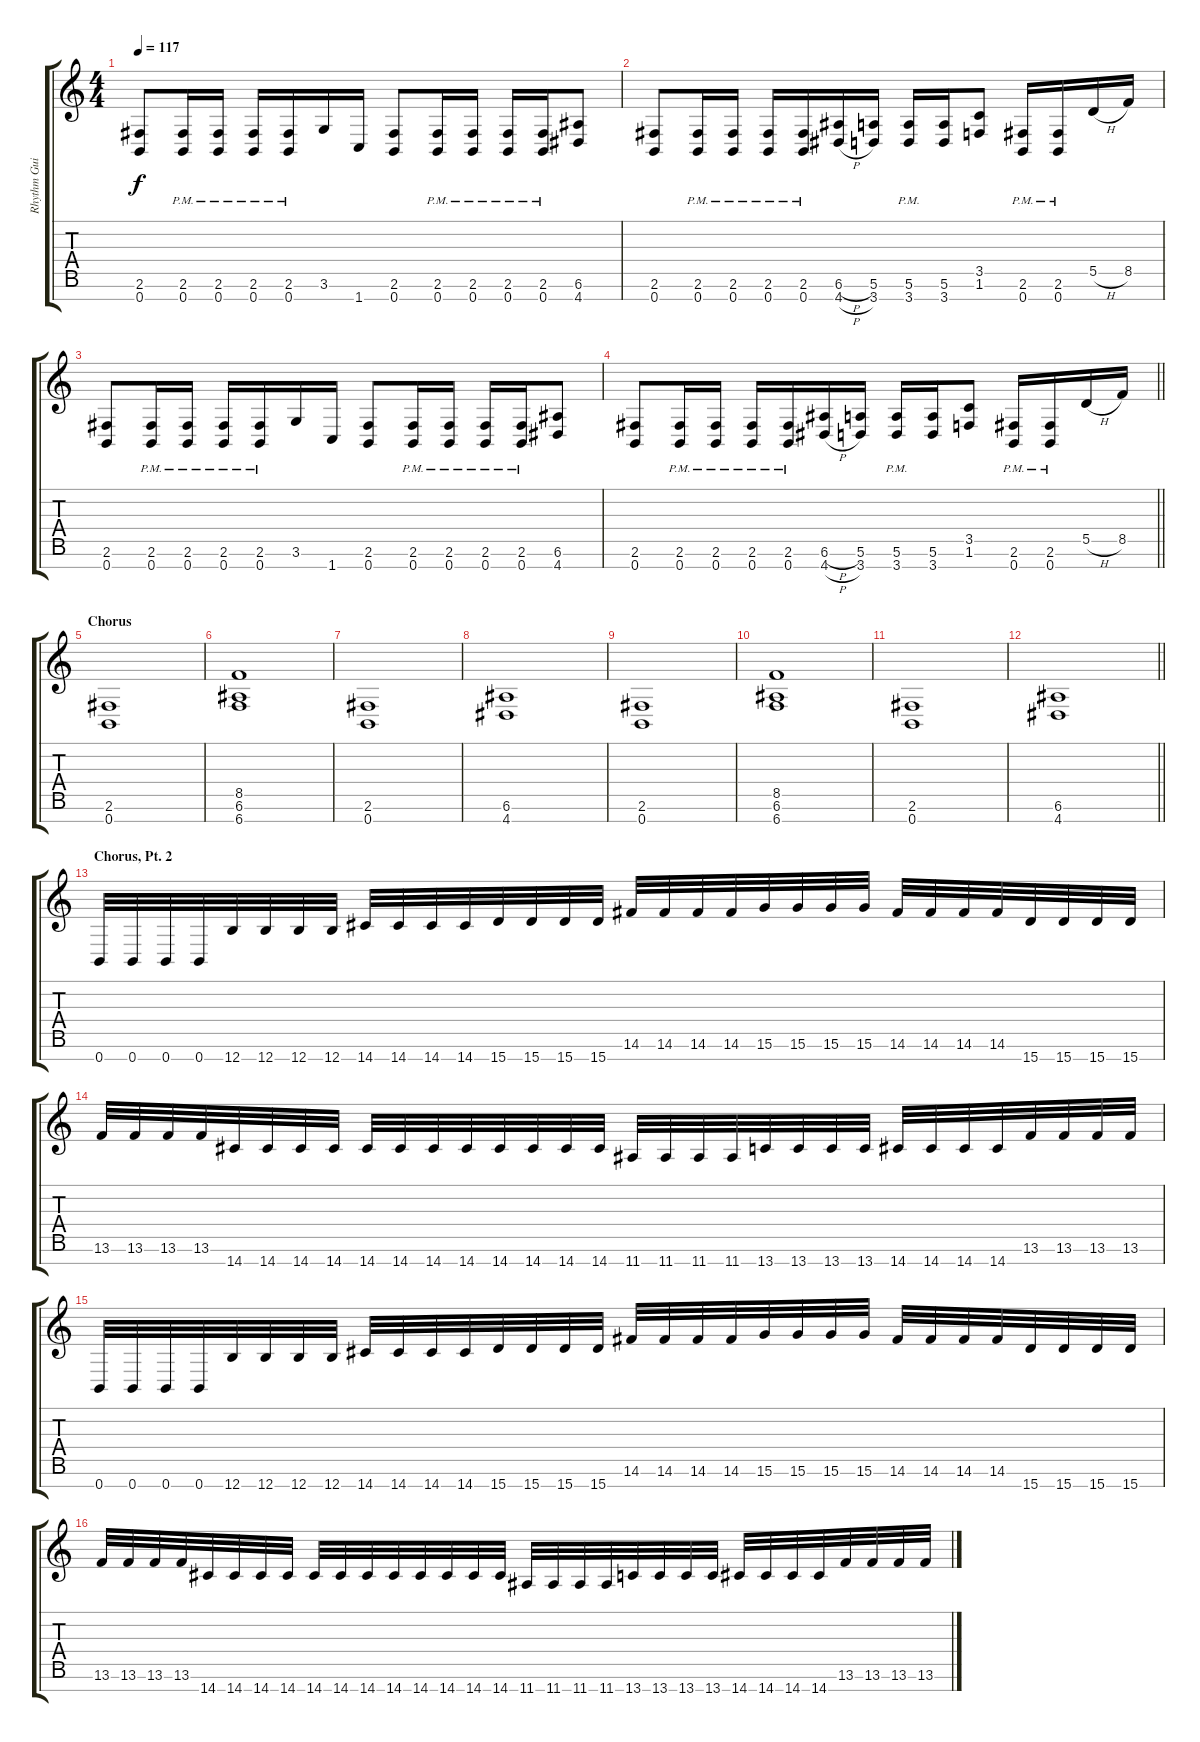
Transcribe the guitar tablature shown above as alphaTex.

\track ("Rhythm Guitar 1" "Rhythm Gui") {instrument distortionguitar}
\staff {score tabs}
\tuning (E4 B3 G3 D3 A2 E2 B1) {hide}
\ts (4 4)
\tempo 117
\clef g2
\ks c
(2.6 0.7).8{dy f} (2.6{pm} 0.7{pm}).16 (2.6{pm} 0.7{pm}).16 (2.6{pm} 0.7{pm}).16 (2.6{pm} 0.7{pm}).16 3.6.16 1.7.16 (2.6 0.7).8 (2.6{pm} 0.7{pm}).16 (2.6{pm} 0.7{pm}).16 (2.6{pm} 0.7{pm}).16 (2.6{pm} 0.7{pm}).16 (6.6 4.7).8 |
(2.6 0.7).8 (2.6{pm} 0.7{pm}).16 (2.6{pm} 0.7{pm}).16 (2.6{pm} 0.7{pm}).16 (2.6{pm} 0.7{pm}).16 (6.6{h} 4.7{h}).16 (5.6 3.7).16 (5.6{pm} 3.7{pm}).16 (5.6 3.7).16 (3.5 1.6).8 (2.6{pm} 0.7{pm}).16 (2.6{pm} 0.7{pm}).16 5.5{h}.16 8.5.16 |
(2.6 0.7).8 (2.6{pm} 0.7{pm}).16 (2.6{pm} 0.7{pm}).16 (2.6{pm} 0.7{pm}).16 (2.6{pm} 0.7{pm}).16 3.6.16 1.7.16 (2.6 0.7).8 (2.6{pm} 0.7{pm}).16 (2.6{pm} 0.7{pm}).16 (2.6{pm} 0.7{pm}).16 (2.6{pm} 0.7{pm}).16 (6.6 4.7).8 |
\barLineRight lightlight
(2.6 0.7).8 (2.6{pm} 0.7{pm}).16 (2.6{pm} 0.7{pm}).16 (2.6{pm} 0.7{pm}).16 (2.6{pm} 0.7{pm}).16 (6.6{h} 4.7{h}).16 (5.6 3.7).16 (5.6{pm} 3.7{pm}).16 (5.6 3.7).16 (3.5 1.6).8 (2.6{pm} 0.7{pm}).16 (2.6{pm} 0.7{pm}).16 5.5{h}.16 8.5.16 |
\section ("" "Chorus")
(2.6 0.7).1 |
(8.5 6.6 6.7).1 |
(2.6 0.7).1 |
(6.6 4.7).1 |
(2.6 0.7).1 |
(8.5 6.6 6.7).1 |
(2.6 0.7).1 |
\barLineRight lightlight
(6.6 4.7).1 |
\section ("" "Chorus, Pt. 2")
0.7.32 0.7.32 0.7.32 0.7.32 12.7.32 12.7.32 12.7.32 12.7.32 14.7.32 14.7.32 14.7.32 14.7.32 15.7.32 15.7.32 15.7.32 15.7.32 14.6.32 14.6.32 14.6.32 14.6.32 15.6.32 15.6.32 15.6.32 15.6.32 14.6.32 14.6.32 14.6.32 14.6.32 15.7.32 15.7.32 15.7.32 15.7.32 |
13.6.32 13.6.32 13.6.32 13.6.32 14.7.32 14.7.32 14.7.32 14.7.32 14.7.32 14.7.32 14.7.32 14.7.32 14.7.32 14.7.32 14.7.32 14.7.32 11.7.32 11.7.32 11.7.32 11.7.32 13.7.32 13.7.32 13.7.32 13.7.32 14.7.32 14.7.32 14.7.32 14.7.32 13.6.32 13.6.32 13.6.32 13.6.32 |
0.7.32 0.7.32 0.7.32 0.7.32 12.7.32 12.7.32 12.7.32 12.7.32 14.7.32 14.7.32 14.7.32 14.7.32 15.7.32 15.7.32 15.7.32 15.7.32 14.6.32 14.6.32 14.6.32 14.6.32 15.6.32 15.6.32 15.6.32 15.6.32 14.6.32 14.6.32 14.6.32 14.6.32 15.7.32 15.7.32 15.7.32 15.7.32 |
13.6.32 13.6.32 13.6.32 13.6.32 14.7.32 14.7.32 14.7.32 14.7.32 14.7.32 14.7.32 14.7.32 14.7.32 14.7.32 14.7.32 14.7.32 14.7.32 11.7.32 11.7.32 11.7.32 11.7.32 13.7.32 13.7.32 13.7.32 13.7.32 14.7.32 14.7.32 14.7.32 14.7.32 13.6.32 13.6.32 13.6.32 13.6.32
